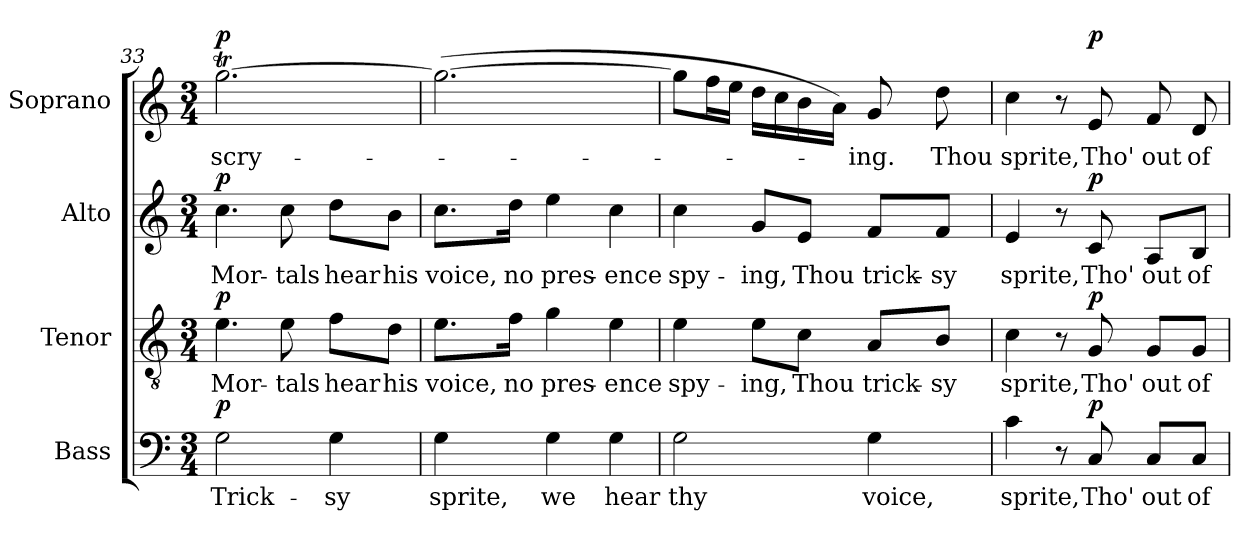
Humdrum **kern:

**kern	**text	**dynam	**kern	**text	**dynam	**kern	**text	**dynam	**kern	**text	**dynam
*part4	*part4	*part4	*part3	*part3	*part3	*part2	*part2	*part2	*part1	*part1	*part1
*staff4	*staff4	*staff4	*staff3	*staff3	*staff3	*staff2	*staff2	*staff2	*staff1	*staff1	*staff1
*I"Bass	*	*	*I"Tenor	*	*	*I"Alto	*	*	*I"Soprano	*	*
*I'B.	*	*	*I'T.	*	*	*I'A.	*	*	*I'S.	*	*
!!LO:LB:g=z
*clefF4	*	*	*clefGv2	*	*	*clefG2	*	*	*clefG2	*	*
*	*	*	*ITrd7c12	*	*	*	*	*	*	*	*
*k[]	*	*	*k[]	*	*	*k[]	*	*	*k[]	*	*
*C:	*	*	*C:	*	*	*C:	*	*	*C:	*	*
*M3/4	*	*	*M3/4	*	*	*M3/4	*	*	*M3/4	*	*
=33	=33	=33	=33	=33	=33	=33	=33	=33	=33	=33	=33
!	!LO:LY:b:color=#000000	!	!	!	!	!	!	!	!	!	!
!	!	!	!	!LO:LY:b:color=#000000	!	!	!	!	!	!	!
!	!	!	!	!	!	!	!LO:LY:b:color=#000000	!	!	!	!
!	!	!	!	!	!	!	!	!	!	!LO:LY:b:color=#000000	!
2Gi\	Trick-	p	4.Ei\	Mor-	p	4.cci\	Mor-	p	[2.ggTi\	-scry-	p
!	!	!	!	!LO:LY:b:color=#000000	!	!	!	!	!	!	!
!	!	!	!	!	!	!	!LO:LY:b:color=#000000	!	!	!	!
.	.	.	8Ei\	-tals	.	8cci\	-tals	.	.	.	.
!	!LO:LY:b:color=#000000	!	!	!	!	!	!	!	!	!	!
!	!	!	!	!LO:LY:b:color=#000000	!	!	!	!	!	!	!
!	!	!	!	!	!	!	!LO:LY:b:color=#000000	!	!	!	!
4Gi\	-sy	.	8Fi\L	hear	.	8ddi\L	hear	.	.	.	.
!	!	!	!	!LO:LY:b:color=#000000	!	!	!	!	!	!	!
!	!	!	!	!	!	!	!LO:LY:b:color=#000000	!	!	!	!
.	.	.	8Di\J	his	.	8bi\J	his	.	.	.	.
=34	=34	=34	=34	=34	=34	=34	=34	=34	=34	=34	=34
!	!LO:LY:b:color=#000000	!	!	!	!	!	!	!	!	!	!
!	!	!	!	!LO:LY:b:color=#000000	!	!	!	!	!	!	!
!	!	!	!	!	!	!	!LO:LY:b:color=#000000	!	!	!	!
4Gi\	sprite,	.	8.Ei\L	voice,	.	8.cci\L	voice,	.	(2.ggi\_	.	.
!	!	!	!	!LO:LY:b:color=#000000	!	!	!	!	!	!	!
!	!	!	!	!	!	!	!LO:LY:b:color=#000000	!	!	!	!
.	.	.	16Fi\Jk	no	.	16ddi\Jk	no	.	.	.	.
!	!LO:LY:b:color=#000000	!	!	!	!	!	!	!	!	!	!
!	!	!	!	!LO:LY:b:color=#000000	!	!	!	!	!	!	!
!	!	!	!	!	!	!	!LO:LY:b:color=#000000	!	!	!	!
4Gi\	we	.	4Gi\	pres-	.	4eei\	pres-	.	.	.	.
!	!LO:LY:b:color=#000000	!	!	!	!	!	!	!	!	!	!
!	!	!	!	!LO:LY:b:color=#000000	!	!	!	!	!	!	!
!	!	!	!	!	!	!	!LO:LY:b:color=#000000	!	!	!	!
4Gi\	hear	.	4Ei\	-ence	.	4cci\	-ence	.	.	.	.
=35	=35	=35	=35	=35	=35	=35	=35	=35	=35	=35	=35
!	!LO:LY:b:color=#000000	!	!	!	!	!	!	!	!	!	!
!	!	!	!	!LO:LY:b:color=#000000	!	!	!	!	!	!	!
!	!	!	!	!	!	!	!LO:LY:b:color=#000000	!	!	!	!
2Gi\	thy	.	4Ei\	spy-	.	4cci\	spy-	.	8ggi\L]	.	.
.	.	.	.	.	.	.	.	.	16ffi\L	.	.
.	.	.	.	.	.	.	.	.	16eei\JJ	.	.
!	!	!	!	!LO:LY:b:color=#000000	!	!	!	!	!	!	!
!	!	!	!	!	!	!	!LO:LY:b:color=#000000	!	!	!	!
.	.	.	8Ei\L	-ing,	.	8gi/L	-ing,	.	16ddi\LL	.	.
.	.	.	.	.	.	.	.	.	16cci\	.	.
!	!	!	!	!LO:LY:b:color=#000000	!	!	!	!	!	!	!
!	!	!	!	!	!	!	!LO:LY:b:color=#000000	!	!	!	!
.	.	.	8Ci\J	Thou	.	8ei/J	Thou	.	16bi\	.	.
.	.	.	.	.	.	.	.	.	16ai\JJ)	.	.
!	!LO:LY:b:color=#000000	!	!	!	!	!	!	!	!	!	!
!	!	!	!	!LO:LY:b:color=#000000	!	!	!	!	!	!	!
!	!	!	!	!	!	!	!LO:LY:b:color=#000000	!	!	!	!
!	!	!	!	!	!	!	!	!	!	!LO:LY:b:color=#000000	!
4Gi\	voice,	.	8AAi/L	trick-	.	8fi/L	trick-	.	8gi/	-ing.	.
!	!	!	!	!LO:LY:b:color=#000000	!	!	!	!	!	!	!
!	!	!	!	!	!	!	!LO:LY:b:color=#000000	!	!	!	!
!	!	!	!	!	!	!	!	!	!	!LO:LY:b:color=#000000	!
.	.	.	8BBi/J	-sy	.	8fi/J	-sy	.	8ddi\	Thou	.
!!LO:LB:g=z
=36	=36	=36	=36	=36	=36	=36	=36	=36	=36	=36	=36
!	!LO:LY:b:color=#000000	!	!	!	!	!	!	!	!	!	!
!	!	!	!	!LO:LY:b:color=#000000	!	!	!	!	!	!	!
!	!	!	!	!	!	!	!LO:LY:b:color=#000000	!	!	!	!
!	!	!	!	!	!	!	!	!	!	!LO:LY:b:color=#000000	!
4ci\	sprite,	.	4Ci\	sprite,	.	4ei/	sprite,	.	4cci\	sprite,	.
8r	.	.	8r	.	.	8r	.	.	8r	.	.
!	!LO:LY:b:color=#000000	!	!	!	!	!	!	!	!	!	!
!	!	!	!	!LO:LY:b:color=#000000	!	!	!	!	!	!	!
!	!	!	!	!	!	!	!LO:LY:b:color=#000000	!	!	!	!
!	!	!	!	!	!	!	!	!	!	!LO:LY:b:color=#000000	!
8Ci/	Tho'	p	8GGi/	Tho'	p	8ci/	Tho'	p	8ei/	Tho'	p
!	!LO:LY:b:color=#000000	!	!	!	!	!	!	!	!	!	!
!	!	!	!	!LO:LY:b:color=#000000	!	!	!	!	!	!	!
!	!	!	!	!	!	!	!LO:LY:b:color=#000000	!	!	!	!
!	!	!	!	!	!	!	!	!	!	!LO:LY:b:color=#000000	!
8Ci/L	out	.	8GGi/L	out	.	8Ai/L	out	.	8fi/	out	.
!	!LO:LY:b:color=#000000	!	!	!	!	!	!	!	!	!	!
!	!	!	!	!LO:LY:b:color=#000000	!	!	!	!	!	!	!
!	!	!	!	!	!	!	!LO:LY:b:color=#000000	!	!	!	!
!	!	!	!	!	!	!	!	!	!	!LO:LY:b:color=#000000	!
8Ci/J	of	.	8GGi/J	of	.	8Bi/J	of	.	8di/	of	.
=	=	=	=	=	=	=	=	=	=	=	=
*-	*-	*-	*-	*-	*-	*-	*-	*-	*-	*-	*-
